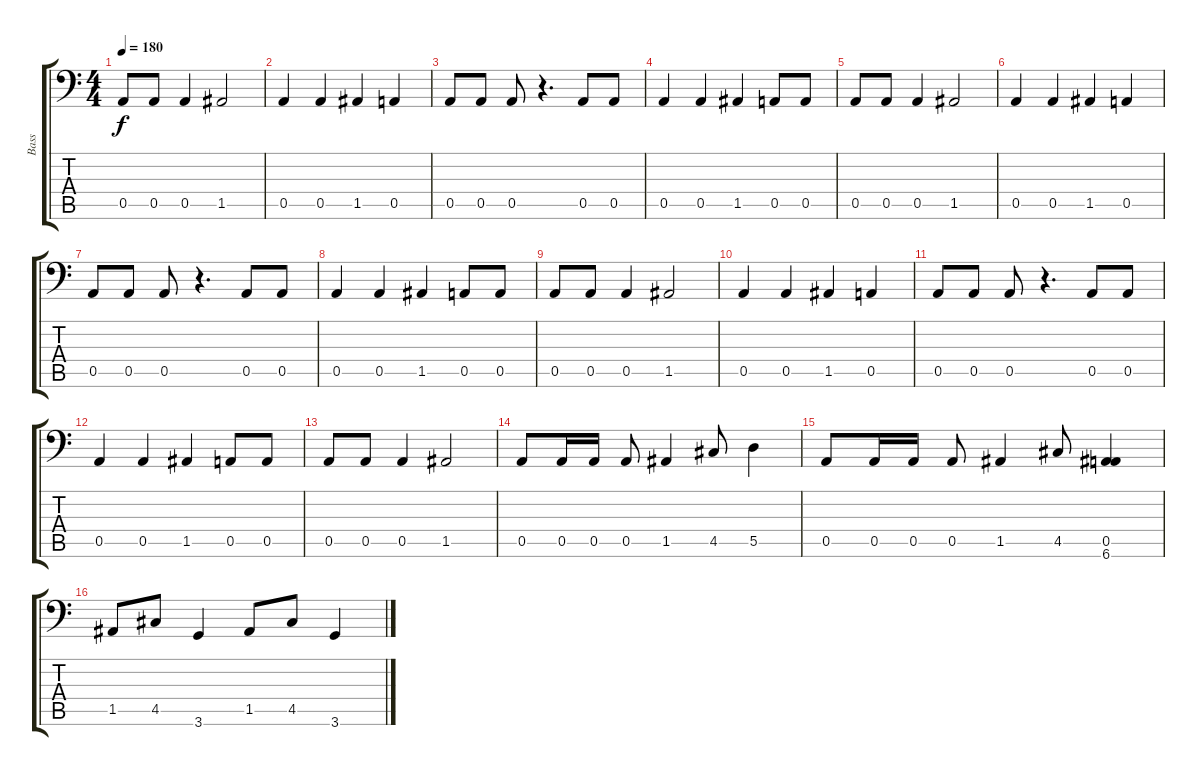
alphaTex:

\track ("Bass" "Bass") {instrument electricbasspick}
\staff {score tabs}
\tuning (E4 B3 G2 D2 A1 E1) {hide}
\ts (4 4)
\tempo 180
\clef f4
\ks c
0.5.8{dy f} 0.5.8 0.5.4 1.5.2 |
0.5.4 0.5.4 1.5.4 0.5.4 |
0.5.8 0.5.8 0.5.8 r.4{d} 0.5.8 0.5.8 |
0.5.4 0.5.4 1.5.4 0.5.8 0.5.8 |
0.5.8 0.5.8 0.5.4 1.5.2 |
0.5.4 0.5.4 1.5.4 0.5.4 |
0.5.8 0.5.8 0.5.8 r.4{d} 0.5.8 0.5.8 |
0.5.4 0.5.4 1.5.4 0.5.8 0.5.8 |
0.5.8 0.5.8 0.5.4 1.5.2 |
0.5.4 0.5.4 1.5.4 0.5.4 |
0.5.8 0.5.8 0.5.8 r.4{d} 0.5.8 0.5.8 |
0.5.4 0.5.4 1.5.4 0.5.8 0.5.8 |
0.5.8 0.5.8 0.5.4 1.5.2 |
0.5.8 0.5.16 0.5.16 0.5.8 1.5.4 4.5.8 5.5.4 |
0.5.8 0.5.16 0.5.16 0.5.8 1.5.4 4.5.8 (0.5 6.6).4 |
1.5.8 4.5.8 3.6.4 1.5.8 4.5.8 3.6.4
